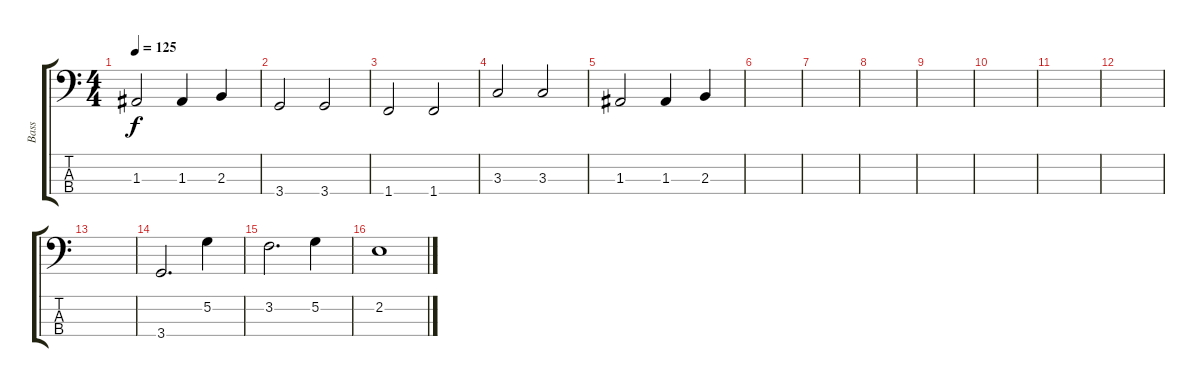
\track ("Bass" "Bass") {instrument electricbassfinger}
\staff {score tabs}
\tuning (G2 D2 A1 E1) {hide}
\ts (4 4)
\tempo 125
\clef f4
\ks c
1.3.2{dy f} 1.3.4 2.3.4 |
3.4.2 3.4.2 |
1.4.2 1.4.2 |
3.3.2 3.3.2 |
1.3.2 1.3.4 2.3.4 |
|
|
|
|
|
|
|
|
3.4.2{d} 5.2.4 |
3.2.2{d} 5.2.4 |
2.2.1
